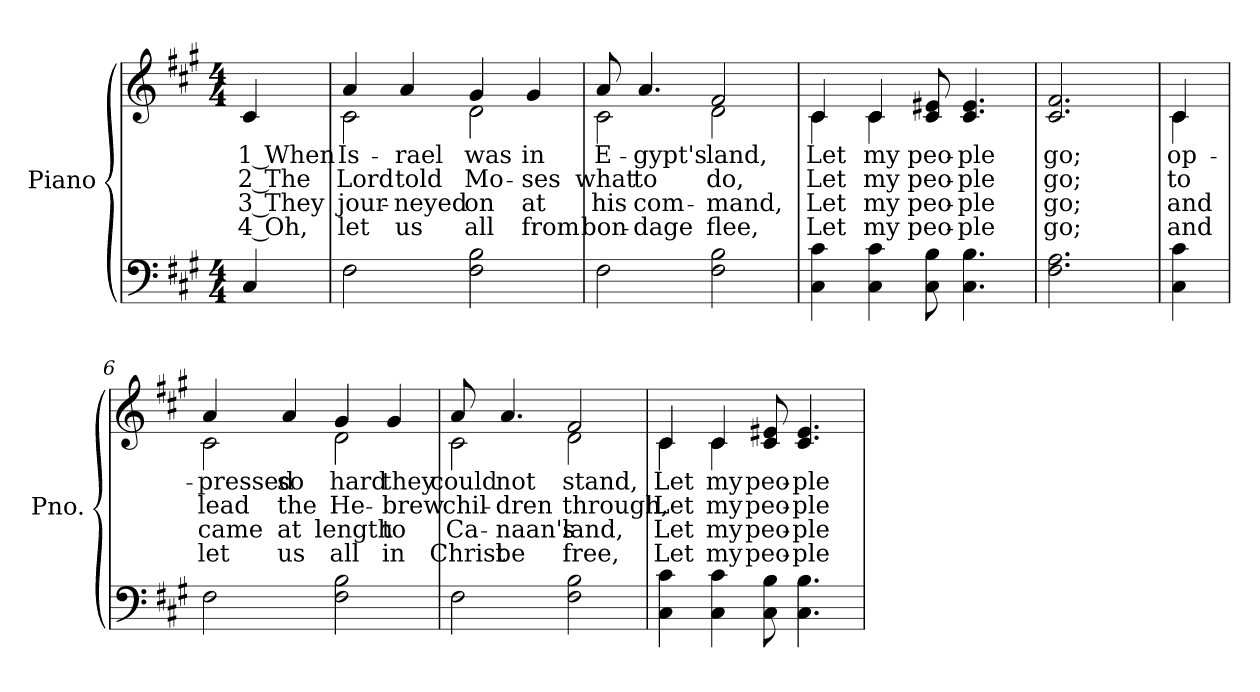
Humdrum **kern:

**kern	**kern	**text	**text	**text	**text
*part2	*part1	*part1	*part1	*part1	*part1
*staff2	*staff1	*staff1	*staff1	*staff1	*staff1
*I"Piano	*I"Piano	*	*	*	*
*I'Pno.	*I'Pno.	*	*	*	*
!!LO:PB:g=z
*clefF4	*clefG2	*	*	*	*
*k[f#c#g#]	*k[f#c#g#]	*	*	*	*
*A:	*A:	*	*	*	*
*M4/4	*M4/4	*	*	*	*
=	=	=	=	=	=
!	!	!LO:LY:b:color=#000000	!LO:LY:b:color=#000000	!LO:LY:b:color=#000000	!LO:LY:b:color=#000000
4C#i/	4c#i/	1 When	2 The	3 They	4 Oh,
=1	=1	=1	=1	=1	=1
!	!	!LO:LY:b:color=#000000	!LO:LY:b:color=#000000	!LO:LY:b:color=#000000	!LO:LY:b:color=#000000
*	*^	*	*	*	*
2F#i\	4ai/	2c#i\	Is-	Lord	jour-	-let
!	!	!	!LO:LY:b:color=#000000	!LO:LY:b:color=#000000	!LO:LY:b:color=#000000	!LO:LY:b:color=#000000
.	4ai/	.	-rael	told	neyed	us
!	!	!	!LO:LY:b:color=#000000	!LO:LY:b:color=#000000	!LO:LY:b:color=#000000	!LO:LY:b:color=#000000
2F#i\ 2Bi	4g#i/	2di\	was	Mo-	on	all
!	!	!	!LO:LY:b:color=#000000	!LO:LY:b:color=#000000	!LO:LY:b:color=#000000	!LO:LY:b:color=#000000
.	4g#i/	.	in	-ses	at	from
=2	=2	=2	=2	=2	=2	=2
!	!	!	!LO:LY:b:color=#000000	!LO:LY:b:color=#000000	!LO:LY:b:color=#000000	!LO:LY:b:color=#000000
2F#i\	8ai/	2c#i\	E-	what	his	bon-
!	!	!	!LO:LY:b:color=#000000	!LO:LY:b:color=#000000	!LO:LY:b:color=#000000	!LO:LY:b:color=#000000
.	4.ai/	.	-gypt's	to	-com-	-dage
!	!	!	!LO:LY:b:color=#000000	!LO:LY:b:color=#000000	!LO:LY:b:color=#000000	!LO:LY:b:color=#000000
2F#i\ 2Bi	2f#i/	2di\	land,	do,	mand,	flee,
=3	=3	=3	=3	=3	=3	=3
!	!	!	!LO:LY:b:color=#000000	!LO:LY:b:color=#000000	!LO:LY:b:color=#000000	!LO:LY:b:color=#000000
4C#i\ 4c#i	4c#i/	4c#i\	Let	Let	Let	Let
!	!	!	!LO:LY:b:color=#000000	!LO:LY:b:color=#000000	!LO:LY:b:color=#000000	!LO:LY:b:color=#000000
4C#i\ 4c#i	4c#i/	4c#i\	my	my	my	my
!	!	!	!LO:LY:b:color=#000000	!LO:LY:b:color=#000000	!LO:LY:b:color=#000000	!LO:LY:b:color=#000000
8C#i\ 8Bi	8c#i/ 8e#Xi	2ryy	peo-	peo-	peo-	-peo-
!	!	!	!LO:LY:b:color=#000000	!LO:LY:b:color=#000000	!LO:LY:b:color=#000000	!LO:LY:b:color=#000000
4.C#i\ 4.Bi	4.c#i/ 4.e#i	.	-ple	-ple	-ple	ple
*	*v	*v	*	*	*	*
=4	=4	=4	=4	=4	=4
!	!	!LO:LY:b:color=#000000	!LO:LY:b:color=#000000	!LO:LY:b:color=#000000	!LO:LY:b:color=#000000
2.F#i\ 2.Ai	2.c#i/ 2.f#i	go;	go;	go;	go;
!!LO:LB:g=z
=5	=5	=5	=5	=5	=5
!	!	!LO:LY:b:color=#000000	!LO:LY:b:color=#000000	!LO:LY:b:color=#000000	!LO:LY:b:color=#000000
*	*^	*	*	*	*
4C#i\ 4c#i	4c#i/	4c#i\	op-	to	and	and
=6	=6	=6	=6	=6	=6	=6
!	!	!	!LO:LY:b:color=#000000	!LO:LY:b:color=#000000	!LO:LY:b:color=#000000	!LO:LY:b:color=#000000
2F#i\	4ai/	2c#i\	-pressed	lead	came	let
!	!	!	!LO:LY:b:color=#000000	!LO:LY:b:color=#000000	!LO:LY:b:color=#000000	!LO:LY:b:color=#000000
.	4ai/	.	so	the	at	us
!	!	!	!LO:LY:b:color=#000000	!LO:LY:b:color=#000000	!LO:LY:b:color=#000000	!LO:LY:b:color=#000000
2F#i\ 2Bi	4g#i/	2di\	hard	He-	length	all
!	!	!	!LO:LY:b:color=#000000	!LO:LY:b:color=#000000	!LO:LY:b:color=#000000	!LO:LY:b:color=#000000
.	4g#i/	.	they	-brew	to	in
=7	=7	=7	=7	=7	=7	=7
!	!	!	!LO:LY:b:color=#000000	!LO:LY:b:color=#000000	!LO:LY:b:color=#000000	!LO:LY:b:color=#000000
2F#i\	8ai/	2c#i\	could	chil-	Ca-	-Christ
!	!	!	!LO:LY:b:color=#000000	!LO:LY:b:color=#000000	!LO:LY:b:color=#000000	!LO:LY:b:color=#000000
.	4.ai/	.	not	-dren	naan's	be
!	!	!	!LO:LY:b:color=#000000	!LO:LY:b:color=#000000	!LO:LY:b:color=#000000	!LO:LY:b:color=#000000
2F#i\ 2Bi	2f#i/	2di\	stand,	through,	land,	free,
=8	=8	=8	=8	=8	=8	=8
!	!	!	!LO:LY:b:color=#000000	!LO:LY:b:color=#000000	!LO:LY:b:color=#000000	!LO:LY:b:color=#000000
4C#i\ 4c#i	4c#i/	4c#i\	Let	Let	Let	Let
!	!	!	!LO:LY:b:color=#000000	!LO:LY:b:color=#000000	!LO:LY:b:color=#000000	!LO:LY:b:color=#000000
4C#i\ 4c#i	4c#i/	4c#i\	my	my	my	my
!	!	!	!LO:LY:b:color=#000000	!LO:LY:b:color=#000000	!LO:LY:b:color=#000000	!LO:LY:b:color=#000000
8C#i\ 8Bi	8c#i/ 8e#Xi	2ryy	peo-	peo-	peo-	-peo-
!	!	!	!LO:LY:b:color=#000000	!LO:LY:b:color=#000000	!LO:LY:b:color=#000000	!LO:LY:b:color=#000000
4.C#i\ 4.Bi	4.c#i/ 4.e#i	.	-ple	-ple	-ple	ple
*	*v	*v	*	*	*	*
=	=	=	=	=	=
*-	*-	*-	*-	*-	*-
